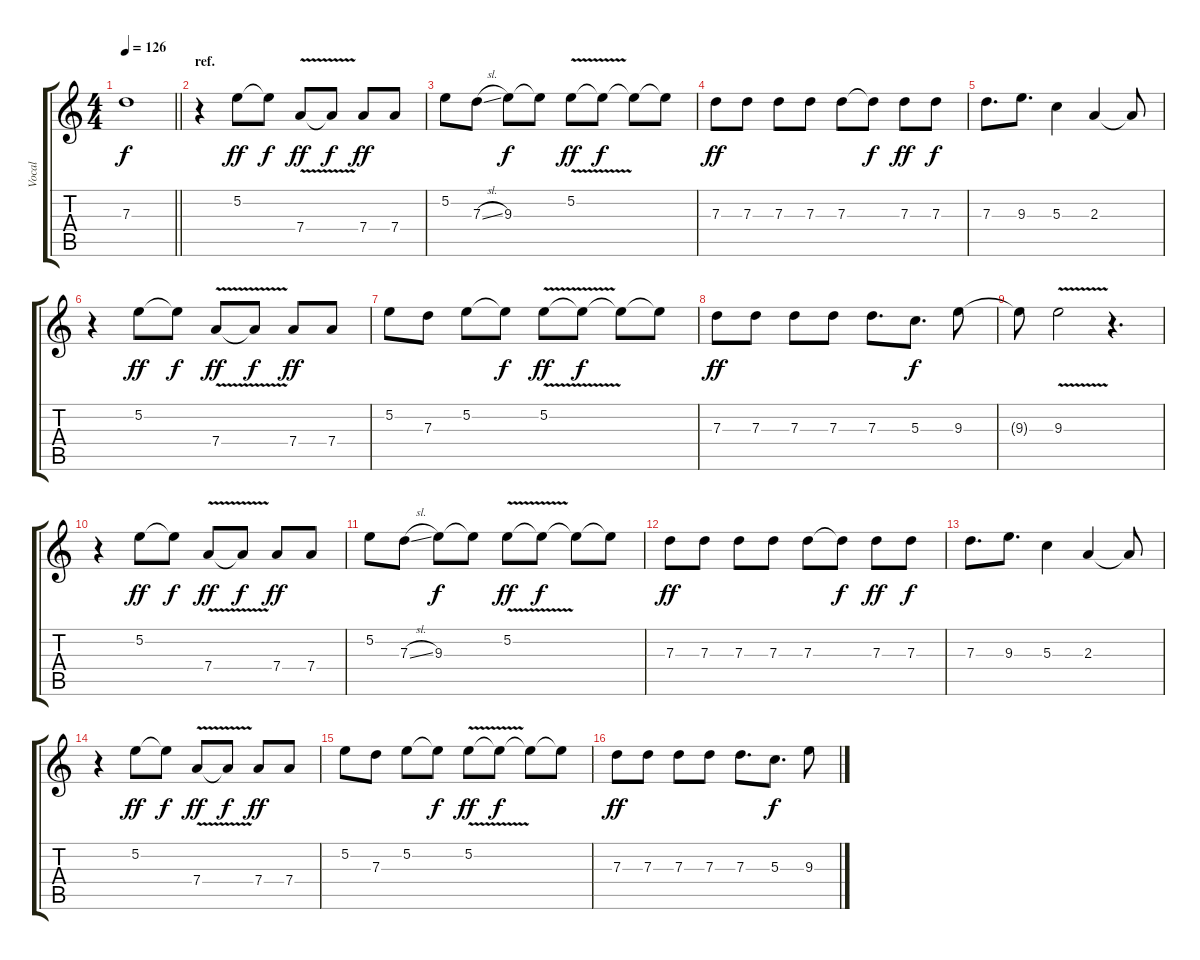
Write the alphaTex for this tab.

\track ("Vocal" "Vocal") {instrument acousticguitarsteel}
\staff {score tabs}
\tuning (E4 B3 G3 D3 A2 E2) {hide}
\ts (4 4)
\tempo 126
\clef g2
\barLineRight lightlight
\ks c
7.3{t}.1{dy f} |
\section ("" "ref.")
r.4 5.2.8{dy ff} 5.2{t}.8{dy f} 7.4{v}.8{dy ff} 7.4{t}.8{dy f} 7.4.8{dy ff} 7.4.8 |
5.2.8 7.3{sl}.8 9.3.8{dy f} 9.3{t}.8 5.2{v}.8{dy ff} 5.2{t}.8{dy f} 5.2{t}.8 5.2{t}.8 |
7.3.8{dy ff} 7.3.8 7.3.8 7.3.8 7.3.8 7.3{t}.8{dy f} 7.3.8{dy ff} 7.3.8{dy f} |
7.3.8{d} 9.3.8{d} 5.3.4 2.3.4 2.3{t}.8 |
r.4 5.2.8{dy ff} 5.2{t}.8{dy f} 7.4{v}.8{dy ff} 7.4{t}.8{dy f} 7.4.8{dy ff} 7.4.8 |
5.2.8 7.3.8 5.2.8 5.2{t}.8{dy f} 5.2{v}.8{dy ff} 5.2{t}.8{dy f} 5.2{t}.8 5.2{t}.8 |
7.3.8{dy ff} 7.3.8 7.3.8 7.3.8 7.3.8{d} 5.3.8{d dy f} 9.3.8 |
9.3{t}.8 9.3{v}.2 r.4{d} |
r.4 5.2.8{dy ff} 5.2{t}.8{dy f} 7.4{v}.8{dy ff} 7.4{t}.8{dy f} 7.4.8{dy ff} 7.4.8 |
5.2.8 7.3{sl}.8 9.3.8{dy f} 9.3{t}.8 5.2{v}.8{dy ff} 5.2{t}.8{dy f} 5.2{t}.8 5.2{t}.8 |
7.3.8{dy ff} 7.3.8 7.3.8 7.3.8 7.3.8 7.3{t}.8{dy f} 7.3.8{dy ff} 7.3.8{dy f} |
7.3.8{d} 9.3.8{d} 5.3.4 2.3.4 2.3{t}.8 |
r.4 5.2.8{dy ff} 5.2{t}.8{dy f} 7.4{v}.8{dy ff} 7.4{t}.8{dy f} 7.4.8{dy ff} 7.4.8 |
5.2.8 7.3.8 5.2.8 5.2{t}.8{dy f} 5.2{v}.8{dy ff} 5.2{t}.8{dy f} 5.2{t}.8 5.2{t}.8 |
7.3.8{dy ff} 7.3.8 7.3.8 7.3.8 7.3.8{d} 5.3.8{d dy f} 9.3.8
